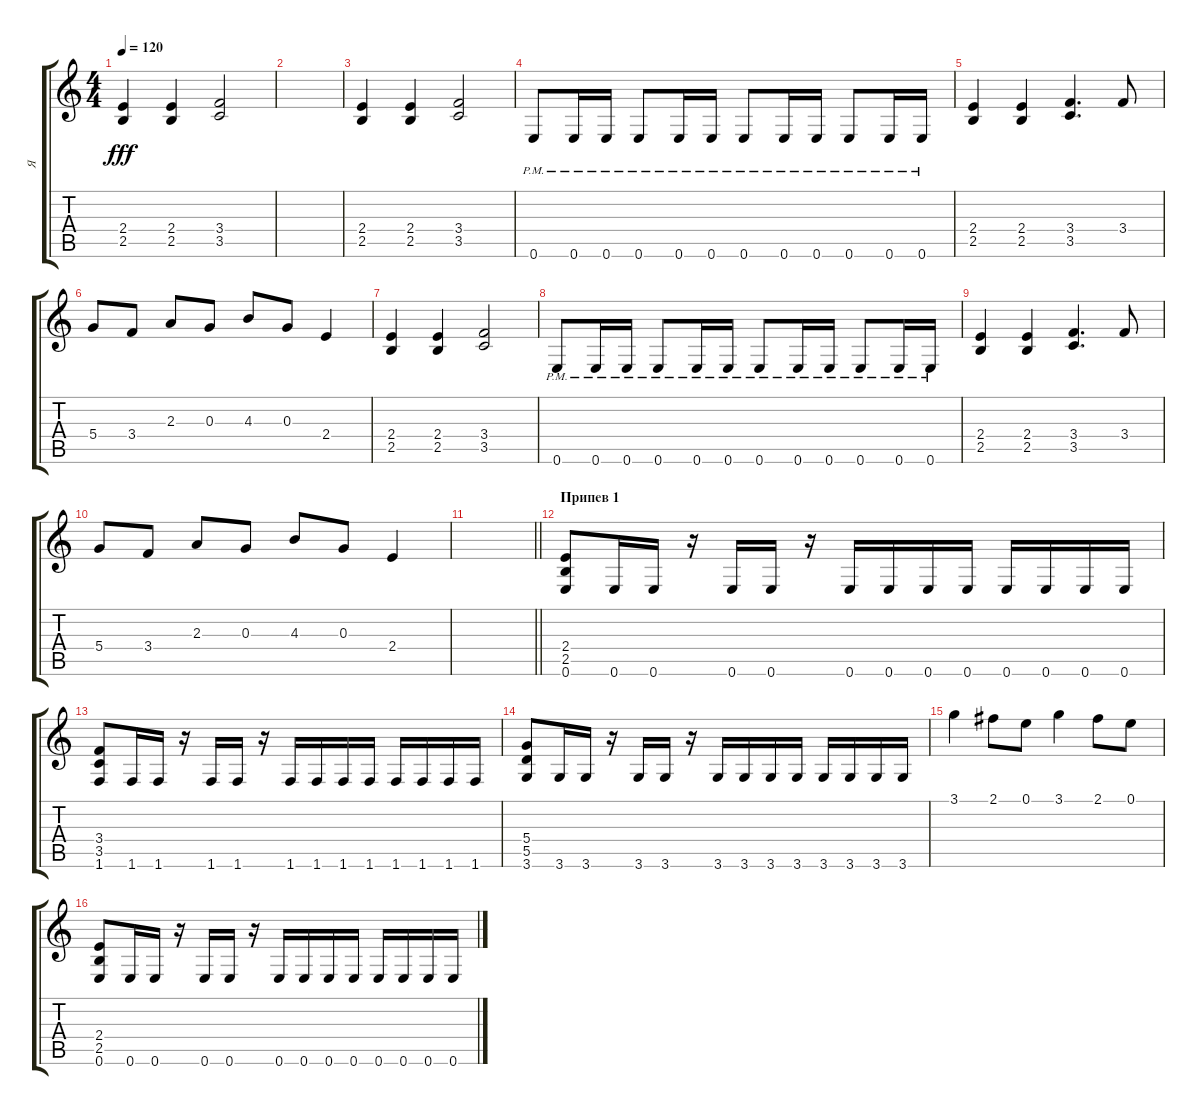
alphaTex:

\track ("Я" "Я") {instrument distortionguitar}
\staff {score tabs}
\tuning (E4 B3 G3 D3 A2 E2) {hide}
\ts (4 4)
\tempo 120
\clef g2
\ks c
(2.4 2.5).4{dy fff} (2.4 2.5).4 (3.4 3.5).2 |
|
(2.4 2.5).4 (2.4 2.5).4 (3.4 3.5).2 |
0.6{pm}.8 0.6{pm}.16 0.6{pm}.16 0.6{pm}.8 0.6{pm}.16 0.6{pm}.16 0.6{pm}.8 0.6{pm}.16 0.6{pm}.16 0.6{pm}.8 0.6{pm}.16 0.6{pm}.16 |
(2.4 2.5).4 (2.4 2.5).4 (3.4 3.5).4{d} 3.4.8 |
5.4.8 3.4.8 2.3.8 0.3.8 4.3.8 0.3.8 2.4.4 |
(2.4 2.5).4 (2.4 2.5).4 (3.4 3.5).2 |
0.6{pm}.8 0.6{pm}.16 0.6{pm}.16 0.6{pm}.8 0.6{pm}.16 0.6{pm}.16 0.6{pm}.8 0.6{pm}.16 0.6{pm}.16 0.6{pm}.8 0.6{pm}.16 0.6{pm}.16 |
(2.4 2.5).4 (2.4 2.5).4 (3.4 3.5).4{d} 3.4.8 |
5.4.8 3.4.8 2.3.8 0.3.8 4.3.8 0.3.8 2.4.4 |
\barLineRight lightlight
|
\section ("" "Припев 1")
(2.4 2.5 0.6).8 0.6.16 0.6.16 r.16 0.6.16 0.6.16 r.16 0.6.16 0.6.16 0.6.16 0.6.16 0.6.16 0.6.16 0.6.16 0.6.16 |
(3.4 3.5 1.6).8 1.6.16 1.6.16 r.16 1.6.16 1.6.16 r.16 1.6.16 1.6.16 1.6.16 1.6.16 1.6.16 1.6.16 1.6.16 1.6.16 |
(5.4 5.5 3.6).8 3.6.16 3.6.16 r.16 3.6.16 3.6.16 r.16 3.6.16 3.6.16 3.6.16 3.6.16 3.6.16 3.6.16 3.6.16 3.6.16 |
3.1.4 2.1.8 0.1.8 3.1.4 2.1.8 0.1.8 |
(2.4 2.5 0.6).8 0.6.16 0.6.16 r.16 0.6.16 0.6.16 r.16 0.6.16 0.6.16 0.6.16 0.6.16 0.6.16 0.6.16 0.6.16 0.6.16
